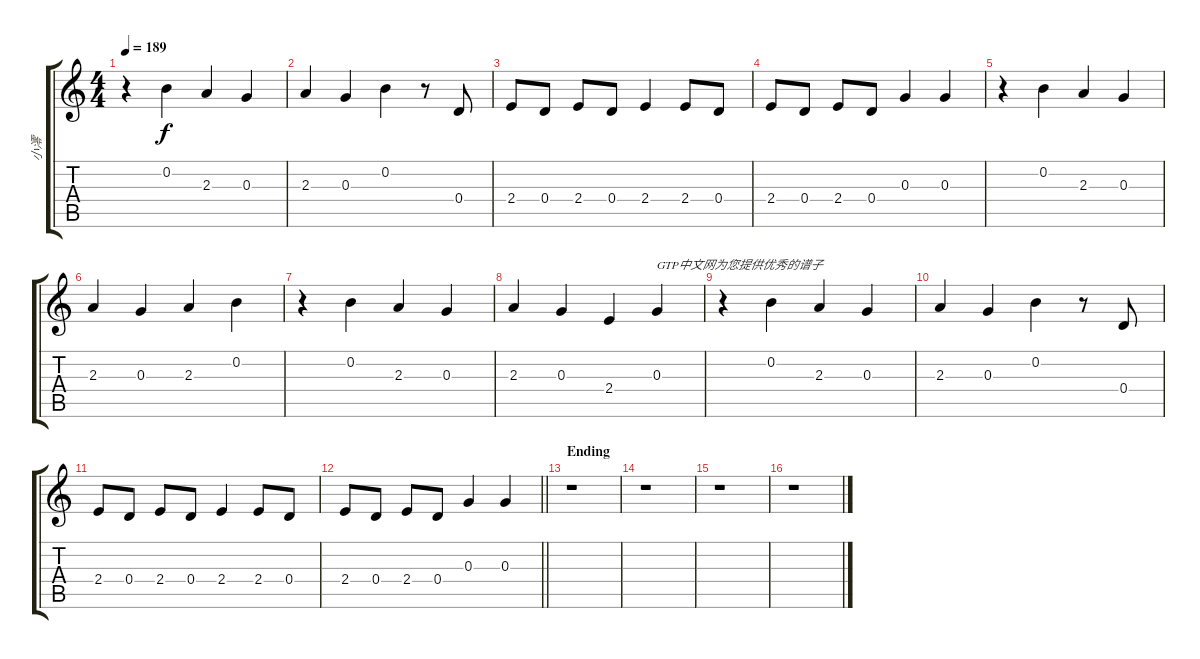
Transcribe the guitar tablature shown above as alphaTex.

\track ("小澪" "小澪") {instrument guitarharmonics}
\staff {score tabs}
\tuning (E4 B3 G3 D3 A2 E2) {hide}
\ts (4 4)
\tempo 189
\clef g2
\ks c
r.4{dy f} 0.2.4 2.3.4 0.3.4 |
2.3.4 0.3.4 0.2.4 r.8 0.4.8 |
2.4.8 0.4.8 2.4.8 0.4.8 2.4.4 2.4.8 0.4.8 |
2.4.8 0.4.8 2.4.8 0.4.8 0.3.4 0.3.4 |
r.4 0.2.4 2.3.4 0.3.4 |
2.3.4 0.3.4 2.3.4 0.2.4 |
r.4 0.2.4 2.3.4 0.3.4 |
2.3.4 0.3.4 2.4.4 0.3.4{txt "GTP中文网为您提供优秀的谱子"} |
r.4 0.2.4 2.3.4 0.3.4 |
2.3.4 0.3.4 0.2.4 r.8 0.4.8 |
2.4.8 0.4.8 2.4.8 0.4.8 2.4.4 2.4.8 0.4.8 |
\barLineRight lightlight
2.4.8 0.4.8 2.4.8 0.4.8 0.3.4 0.3.4 |
\section ("" "Ending")
r.1 |
r.1 |
r.1 |
r.1
